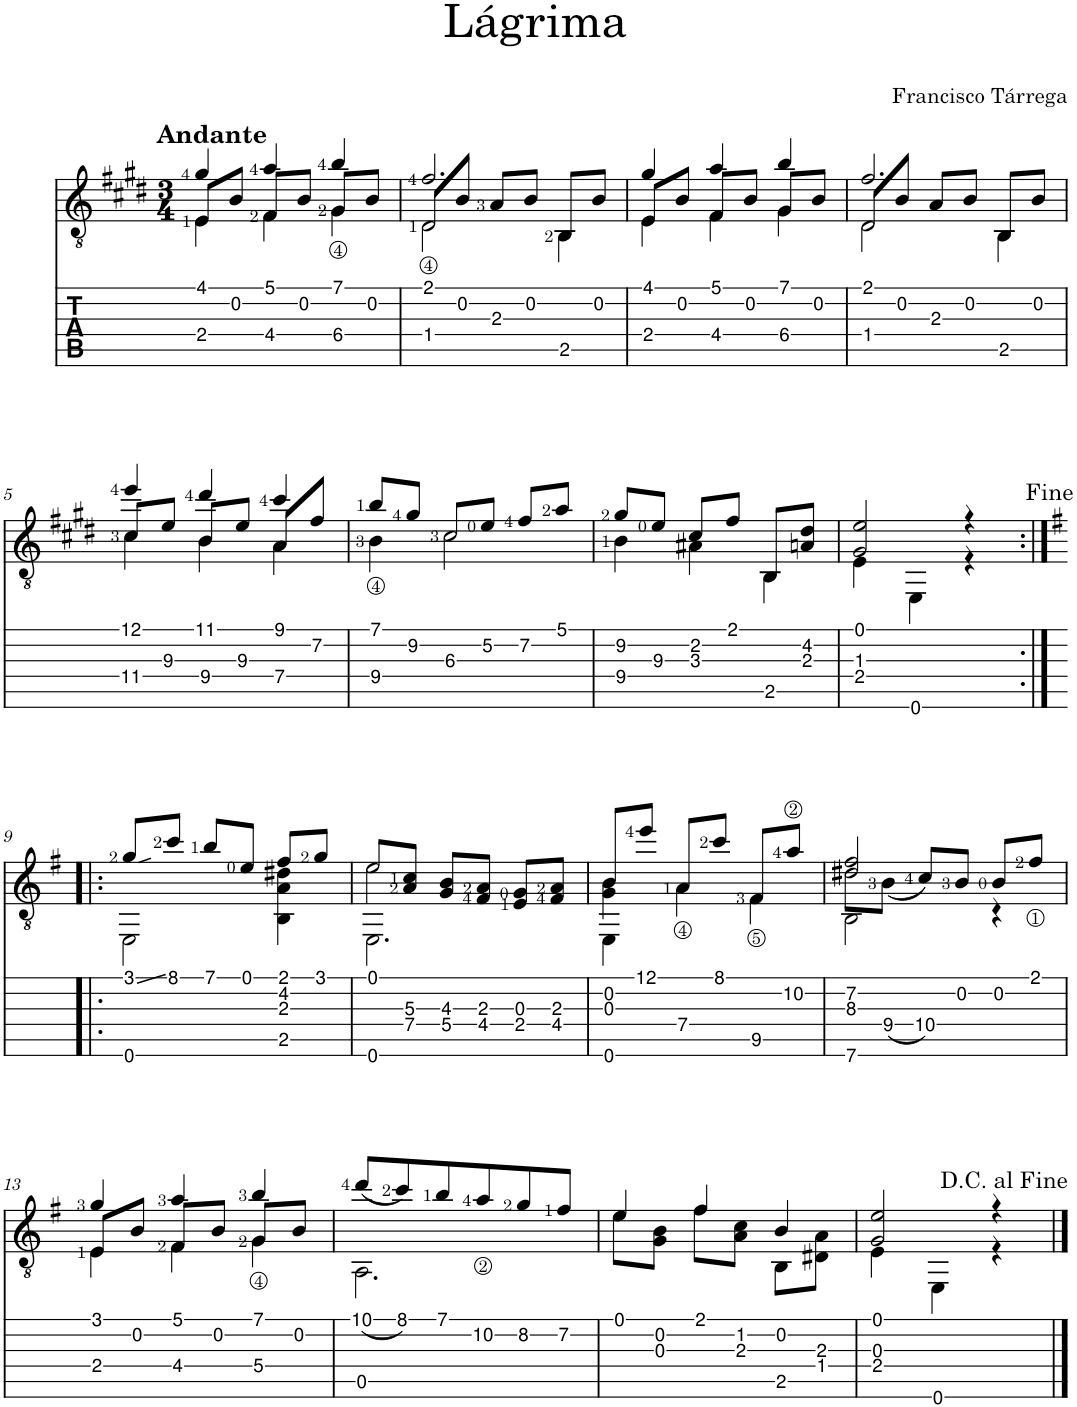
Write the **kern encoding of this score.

**kern	**kern
*part1	*part1
*staff2	*staff1
*I"Classical Guitar	*
*I'Guit.	*
*stria6	*
*	*clefGv2
*k[f#c#g#d#]	*k[f#c#g#d#]
*E:	*E:
*M3/4	*M3/4
=1	=1
*^	*^
*	*^	*	*^
!	!	!	!LO:TX:a:B:t=Andante	!	!
4g#	4E	8EL	4g#/	4E\	8E/L
.	.	8BJ	.	.	8B/J
4a	4F#	8F#L	4a/	4F#\	8F#/L
.	.	8BJ	.	.	8B/J
4b	4G#	8G#L	4b/	4G#\	8G#/L
.	.	8BJ	.	.	8B/J
=2	=2	=2	=2	=2	=2
2.f#	2D#	8D#<L	2.f#/	2D#\	8D#</L
.	.	8BJ	.	.	8B/J
.	.	8AL	.	.	8A/L
.	.	8BJ	.	.	8B/J
.	4BB	8BBL	.	4BB\	8BB/L
.	.	8BJ	.	.	8B/J
=3	=3	=3	=3	=3	=3
4g#	4E	8EL	4g#/	4E\	8E/L
.	.	8BJ	.	.	8B/J
4a	4F#	8F#L	4a/	4F#\	8F#/L
.	.	8BJ	.	.	8B/J
4b	4G#	8G#L	4b/	4G#\	8G#/L
.	.	8BJ	.	.	8B/J
=4	=4	=4	=4	=4	=4
2.f#	2D#	8D#L	2.f#/	2D#\	8D#/L
.	.	8BJ	.	.	8B/J
.	.	8AL	.	.	8A/L
.	.	8BJ	.	.	8B/J
.	4BB	8BBL	.	4BB\	8BB/L
.	.	8BJ	.	.	8B/J
!!LO:LB:g=z	!!	!!
=5	=5	=5	=5	=5	=5
4ee	4c#	8c#L	4ee/	4c#\	8c#/L
.	.	8eJ	.	.	8e/J
4dd#	4B	8BL	4dd#/	4B\	8B/L
.	.	8eJ	.	.	8e/J
4cc#	4A	8AL	4cc#/	4A\	8A/L
.	.	8f#J	.	.	8f#/J
*	*v	*v	*	*	*
*	*	*	*v	*v
=6	=6	=6	=6
8bL	4B	8b/L	4B\
8g#J	.	8g#/J	.
8c#L	2c#	8c#/L	2c#\
8eJ	.	8e/J	.
8f#L	.	8f#/L	.
8aJ	.	8a/J	.
=7	=7	=7	=7
8g#L	4B	8g#/L	4B\
8eJ	.	8e/J	.
8c#L	4A#X	8c#/L	4A#X\
8f#J	.	8f#/J	.
8BBL	4BB	8BB/L	4BB\
8An\ 8d#\J	.	8An/ 8d#/J	.
=8	=8	=8	=8
2G# 2e	4E	2G#/ 2e/	4E\
.	4EE	.	4EE\
4r	4r	4r	4r
!!LO:LB:g=z	!!
=9:|!|:	=9:|!|:	=9:|!|:	=9:|!|:
*k[f#]	*	*k[f#]	*
*e:	*	*e:	*
8gL	2EE	8g/L	2EE\
8ccJ	.	8cc/J	.
8bL	.	8b/L	.
8eJ	.	8e/J	.
8f#L	4BB 4A 4d#X	8f#/L	4BB\ 4A\ 4d#X\
8gJ	.	8g/J	.
=10	=10	=10	=10
*	*^	*	*^
2e	2.EE	8eL	2e\	2.EE\	8e/L
.	.	8A\ 8c\J	.	.	8A/ 8c/J
.	.	8G\ 8B\L	.	.	8G/ 8B/L
.	.	8F#\ 8A\J	.	.	8F#/ 8A/J
4ryy	.	8E\ 8G\L	4ryy	.	8E/ 8G/L
.	.	8F#\ 8A\J	.	.	8F#/ 8A/J
=11	=11	=11	=11	=11	=11
8BL	4EE	4B 4G	8B/L	4EE\	4G\ 4B\
8eeJ	.	.	8ee/J	.	.
8A<L	2ryy	4A	8A</L	2ryy	4A\
8ccJ	.	.	8cc/J	.	.
8F#<L	.	4F#	8F#</L	.	4F#\
8aJ	.	.	8a/J	.	.
=12	=12	=12	=12	=12	=12
2d#X 2f#	2BB	8d#L	2d#X/ 2f#/	2BB\	8d#\L
.	.	8BJ	.	.	(<8B\J
.	.	8cL	.	.	8c/L)
.	.	8BJ	.	.	8B/J
8BL	4r	4r	8B/L	4r	4ryy
8f#<J	.	.	8f#</J	.	.
!!LO:LB:g=z	!!	!!
=13	=13	=13	=13	=13	=13
4g	4E	8EL	4g/	4E\	8E/L
.	.	8BJ	.	.	8B/J
4a	4F#	8F#L	4a/	4F#\	8F#/L
.	.	8BJ	.	.	8B/J
4b	4G	8GL	4b/	4G\	8G/L
.	.	8BJ	.	.	8B/J
*	*v	*v	*	*	*
*	*	*	*v	*v
=14	=14	=14	=14
8ddL	2.AA	(<8dd/L	2.AA\
8ccJ	.	8cc/)	.
8bL	.	8b/	.
8a<J	.	8a</	.
8gL	.	8g/	.
8f#J	.	8f#/J	.
=15	=15	=15	=15
4e	8eL	4e/	8e\L
.	8G\ 8B\J	.	8G\ 8B\J
4f#	8f#L	4f#/	8f#\L
.	8A\ 8c\J	.	8A\ 8c\J
4B	8BBL	4B/	8BB\L
.	8D#X\ 8A\J	.	8D#X\ 8A\J
=16	=16	=16	=16
2G 2e	4E	2G/ 2e/	4E\
.	4EE	.	4EE\
4r	4r	4r	4r
*v	*v	*	*
*	*v	*v
==	==
*-	*-
